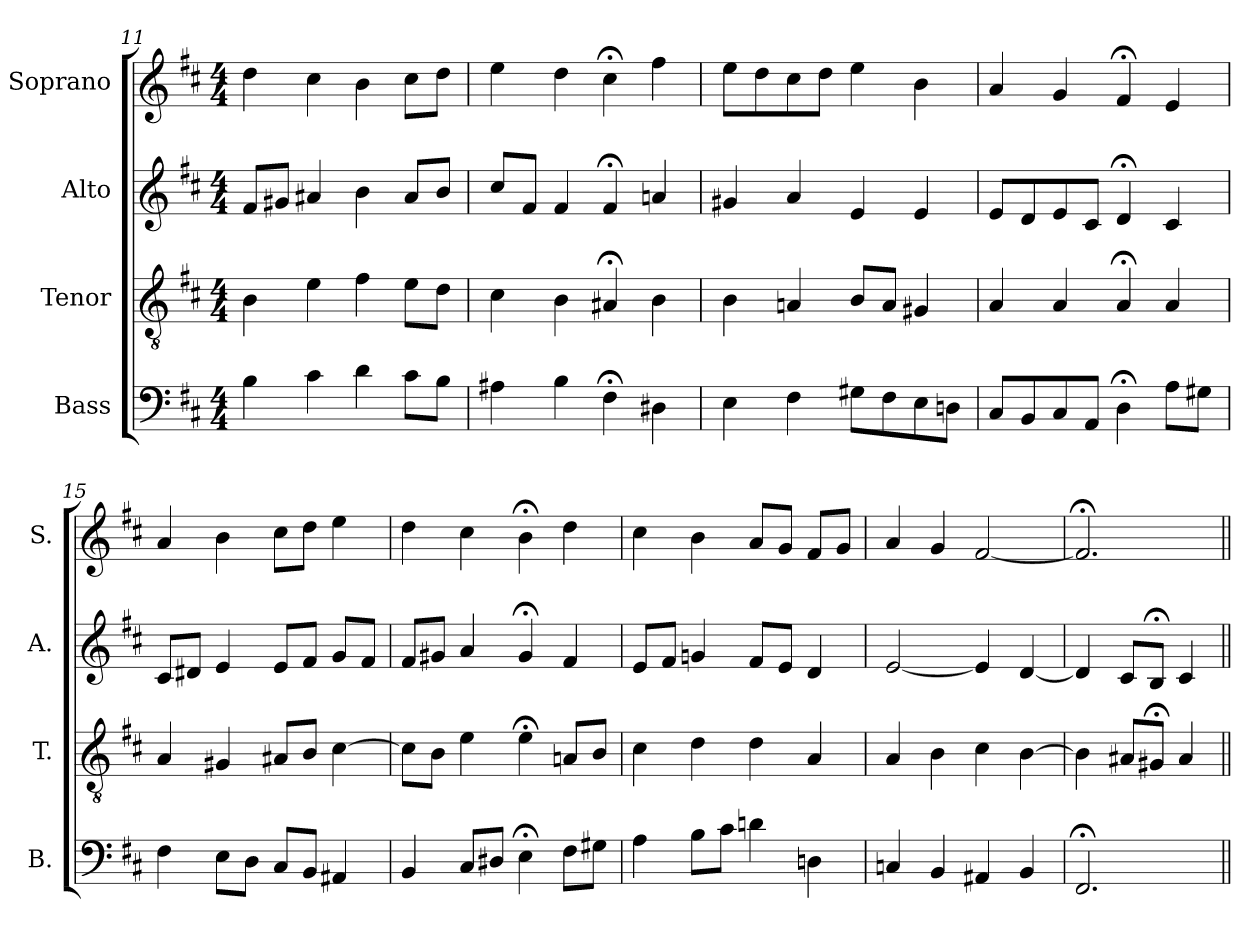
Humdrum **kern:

**kern	**kern	**kern	**kern
*part4	*part3	*part2	*part1
*staff4	*staff3	*staff2	*staff1
*I"Bass	*I"Tenor	*I"Alto	*I"Soprano
*I'B.	*I'T.	*I'A.	*I'S.
*clefF4	*clefGv2	*clefG2	*clefG2
*	*ITrd7c12	*	*
*k[f#c#]	*k[f#c#]	*k[f#c#]	*k[f#c#]
*D:	*D:	*D:	*D:
*M4/4	*M4/4	*M4/4	*M4/4
=11	=11	=11	=11
4B\	4BB\	8f#/L	4dd\
.	.	8g#X/J	.
4c#\	4E\	4a#X/	4cc#\
4d\	4F#\	4b\	4b\
8c#\L	8E\L	8a#/L	8cc#\L
8B\J	8D\J	8b/J	8dd\J
!!LO:PB:g=z
=12	=12	=12	=12
4A#X\	4C#\	8cc#/L	4ee\
.	.	8f#/J	.
4B\	4BB\	4f#/	4dd\
4F#;<\	4AA#X;</	4f#;</	4cc#;<\
4D#X\	4BB\	4an/	4ff#\
=13	=13	=13	=13
4E\	4BB\	4g#X/	8ee\L
.	.	.	8dd\
4F#\	4AAn/	4a/	8cc#\
.	.	.	8dd\J
8G#X\L	8BB/L	4e/	4ee\
8F#\	8AA/J	.	.
8E\	4GG#X/	4e/	4b\
8Dn\J	.	.	.
=14	=14	=14	=14
8C#/L	4AA/	8e/L	4a/
8BB/	.	8d/	.
8C#/	4AA/	8e/	4g/
8AA/J	.	8c#/J	.
4D;<\	4AA;</	4d;</	4f#;</
8A\L	4AA/	4c#/	4e/
8G#X\J	.	.	.
=15	=15	=15	=15
4F#\	4AA/	8c#/L	4a/
.	.	8d#X/J	.
8E\L	4GG#X/	4e/	4b\
8D\J	.	.	.
8C#/L	8AA#X/L	8e/L	8cc#\L
8BB/J	8BB/J	8f#/J	8dd\J
4AA#X/	[4C#\	8g/L	4ee\
.	.	8f#/J	.
!!LO:LB:g=z
=16	=16	=16	=16
4BB/	8C#\L]	8f#/L	4dd\
.	8BB\J	8g#X/J	.
8C#/L	4E\	4a/	4cc#\
8D#X/J	.	.	.
4E;<\	4E;<\	4g#;</	4b;<\
8F#\L	8AAn/L	4f#/	4dd\
8G#X\J	8BB/J	.	.
=17	=17	=17	=17
4A\	4C#\	8e/L	4cc#\
.	.	8f#/J	.
8B\L	4D\	4gn/	4b\
8c#\J	.	.	.
4dn\	4D\	8f#/L	8a/L
.	.	8e/J	8g/J
4Dn\	4AA/	4d/	8f#/L
.	.	.	8g/J
=18	=18	=18	=18
4Cn/	4AA/	[2e/	4a/
4BB/	4BB\	.	4g/
4AA#X/	4C#\	4e/]	[2f#/
4BB/	[4BB\	[4d/	.
=19	=19	=19	=19
2.FF#;</	4BB\]	4d/]	2.f#;</]
.	8AA#X/L	8c#/L	.
.	8GG#X;</J	8B;</J	.
.	4AA#/	4c#/	.
=||	=||	=||	=||
*-	*-	*-	*-
